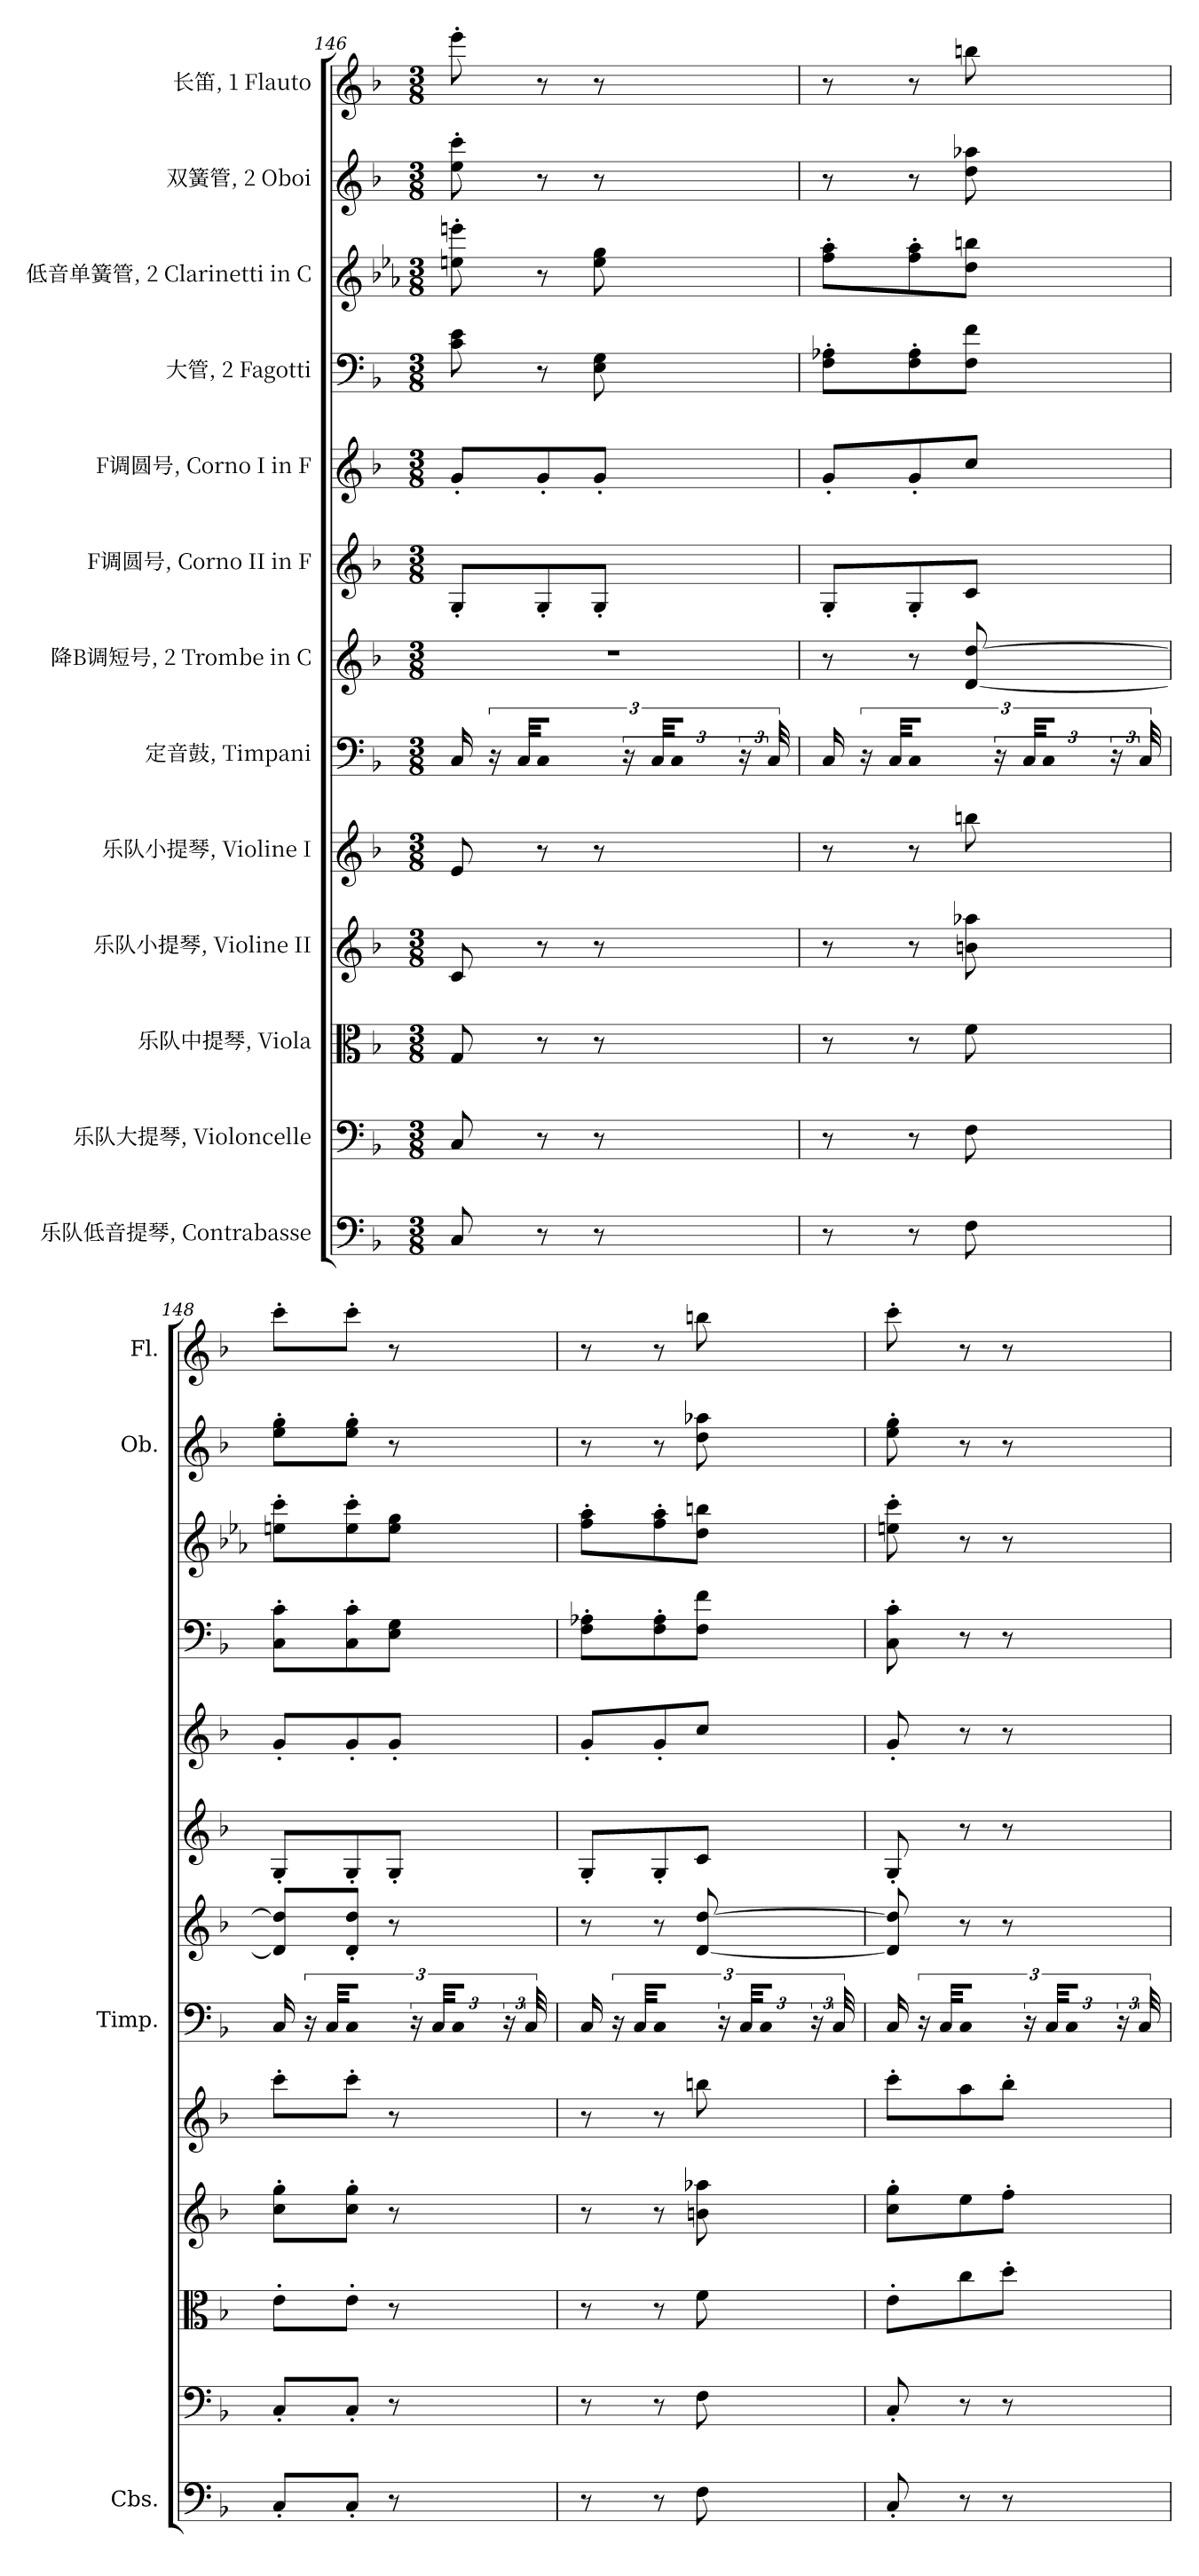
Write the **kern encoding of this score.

**kern	**kern	**kern	**kern	**kern	**kern	**kern	**kern	**kern	**kern	**kern	**kern	**kern
*part13	*part12	*part11	*part10	*part9	*part8	*part7	*part6	*part5	*part4	*part3	*part2	*part1
*staff13	*staff12	*staff11	*staff10	*staff9	*staff8	*staff7	*staff6	*staff5	*staff4	*staff3	*staff2	*staff1
*I"乐队低音提琴, Contrabasse	*I"乐队大提琴, Violoncelle	*I"乐队中提琴, Viola	*I"乐队小提琴, Violine II	*I"乐队小提琴, Violine I	*I"定音鼓, Timpani	*I"降B调短号, 2 Trombe in C	*I"F调圆号, Corno II in F	*I"F调圆号, Corno I in F	*I"大管, 2 Fagotti	*I"低音单簧管, 2 Clarinetti in C	*I"双簧管, 2 Oboi	*I"长笛, 1 Flauto
*I'Cbs.	*	*	*	*	*I'Timp.	*	*	*	*	*	*I'Ob.	*I'Fl.
!!LO:PB:g=z
*clefF4	*clefF4	*clefC3	*clefG2	*clefG2	*clefF4	*clefG2	*clefG2	*clefG2	*clefF4	*clefG2	*clefG2	*clefG2
*ITrd7c12	*	*	*	*	*	*ITrd1c2	*ITrd4c7	*ITrd4c7	*	*ITrd8c14	*	*
*k[b-]	*k[b-]	*k[b-]	*k[b-]	*k[b-]	*k[b-]	*k[b-e-a-]	*k[b-e-]	*k[b-e-]	*k[b-]	*k[b-e-a-]	*k[b-]	*k[b-]
*M3/8	*M3/8	*M3/8	*M3/8	*M3/8	*M3/8	*M3/8	*M3/8	*M3/8	*M3/8	*M3/8	*M3/8	*M3/8
*MM42	*MM42	*MM42	*MM42	*MM42	*MM42	*MM42	*MM42	*MM42	*MM42	*MM42	*MM42	*MM42
=146	=146	=146	=146	=146	=146	=146	=146	=146	=146	=146	=146	=146
8CC/	8C/	8G/	8c/	8e/	16C/	4.r	8C'/L	8c'/L	8c\ 8e\	8en\' 8een\'	8ee\' 8ccc\'	8eee'\
.	.	.	.	.	24r	.	.	.	.	.	.	.
.	.	.	.	.	48C/KLL	.	.	.	.	.	.	.
*	*	*	*	*	*	*	*	*	*	*	*	*MM46
8r	8r	8r	8r	8r	16C/JJ	.	8C'/	8c'/	8r	8r	8r	8r
.	.	.	.	.	24r	.	.	.	.	.	.	.
.	.	.	.	.	48C/KLL	.	.	.	.	.	.	.
8r	8r	8r	8r	8r	16C/JJ	.	8C'/J	8c'/J	8E\ 8G\	8e\ 8g\	8r	8r
.	.	.	.	.	24r	.	.	.	.	.	.	.
.	.	.	.	.	48C/	.	.	.	.	.	.	.
=147	=147	=147	=147	=147	=147	=147	=147	=147	=147	=147	=147	=147
*	*	*	*	*	*	*	*	*	*	*	*	*MM42
8r	8r	8r	8r	8r	16C/	8r	8C'/L	8c'/L	8F\' 8A-X\'L	8f\' 8a-\'L	8r	8r
.	.	.	.	.	24r	.	.	.	.	.	.	.
.	.	.	.	.	48C/KLL	.	.	.	.	.	.	.
*	*	*	*	*	*	*	*	*	*	*	*	*MM46
8r	8r	8r	8r	8r	16C/JJ	8r	8C'/	8c'/	8F\' 8A-\'	8f\' 8a-\'	8r	8r
.	.	.	.	.	24r	.	.	.	.	.	.	.
.	.	.	.	.	48C/KLL	.	.	.	.	.	.	.
8FF\	8F\	8f\	8bn\ 8aa-X\	8bbn\	16C/JJ	[8c/ [8cc/	8F/J	8f/J	8F\ 8f\J	8d\ 8bn\J	8dd\ 8aa-X\	8bbn\
.	.	.	.	.	24r	.	.	.	.	.	.	.
.	.	.	.	.	48C/	.	.	.	.	.	.	.
=148	=148	=148	=148	=148	=148	=148	=148	=148	=148	=148	=148	=148
*	*	*	*	*	*	*	*	*	*	*	*	*MM42
8CC'/L	8C'/L	8e'\L	8cc\' 8gg\'L	8ccc'\L	16C/	8c/] 8cc/]L	8C'/L	8c'/L	8C\' 8c\'L	8en\' 8cc\'L	8ee\' 8gg\'L	8ccc'\L
.	.	.	.	.	24r	.	.	.	.	.	.	.
.	.	.	.	.	48C/KLL	.	.	.	.	.	.	.
*	*	*	*	*	*	*	*	*	*	*	*	*MM46
8CC'/J	8C'/J	8e'\J	8cc\' 8gg\'J	8ccc'\J	16C/JJ	8c/' 8cc/'J	8C'/	8c'/	8C\' 8c\'	8e\' 8cc\'	8ee\' 8gg\'J	8ccc'\J
.	.	.	.	.	24r	.	.	.	.	.	.	.
.	.	.	.	.	48C/KLL	.	.	.	.	.	.	.
8r	8r	8r	8r	8r	16C/JJ	8r	8C'/J	8c'/J	8E\ 8G\J	8e\ 8g\J	8r	8r
.	.	.	.	.	24r	.	.	.	.	.	.	.
.	.	.	.	.	48C/	.	.	.	.	.	.	.
=149	=149	=149	=149	=149	=149	=149	=149	=149	=149	=149	=149	=149
*	*	*	*	*	*	*	*	*	*	*	*	*MM42
8r	8r	8r	8r	8r	16C/	8r	8C'/L	8c'/L	8F\' 8A-X\'L	8f\' 8a-\'L	8r	8r
.	.	.	.	.	24r	.	.	.	.	.	.	.
.	.	.	.	.	48C/KLL	.	.	.	.	.	.	.
*	*	*	*	*	*	*	*	*	*	*	*	*MM46
8r	8r	8r	8r	8r	16C/JJ	8r	8C'/	8c'/	8F\' 8A-\'	8f\' 8a-\'	8r	8r
.	.	.	.	.	24r	.	.	.	.	.	.	.
.	.	.	.	.	48C/KLL	.	.	.	.	.	.	.
8FF\	8F\	8f\	8bn\ 8aa-X\	8bbn\	16C/JJ	[8c/ [8cc/	8F/J	8f/J	8F\ 8f\J	8d\ 8bn\J	8dd\ 8aa-X\	8bbn\
.	.	.	.	.	24r	.	.	.	.	.	.	.
.	.	.	.	.	48C/	.	.	.	.	.	.	.
!!LO:PB:g=z
=150	=150	=150	=150	=150	=150	=150	=150	=150	=150	=150	=150	=150
*	*	*	*	*	*	*	*	*	*	*	*	*MM42
8CC'/	8C'/	8e'\L	8cc\' 8gg\'L	8ccc'\L	16C/	8c/] 8cc/]	8C'/	8c'/	8C\' 8c\'	8en\' 8cc\'	8ee\' 8gg\'	8ccc'\
.	.	.	.	.	24r	.	.	.	.	.	.	.
.	.	.	.	.	48C/KLL	.	.	.	.	.	.	.
*	*	*	*	*	*	*	*	*	*	*	*	*MM44
8r	8r	8cc\	8ee\	8aa\	16C/JJ	8r	8r	8r	8r	8r	8r	8r
.	.	.	.	.	24r	.	.	.	.	.	.	.
.	.	.	.	.	48C/KLL	.	.	.	.	.	.	.
8r	8r	8dd'\J	8ff'\J	8bb-'\J	16C/JJ	8r	8r	8r	8r	8r	8r	8r
.	.	.	.	.	24r	.	.	.	.	.	.	.
.	.	.	.	.	48C/	.	.	.	.	.	.	.
=	=	=	=	=	=	=	=	=	=	=	=	=
*-	*-	*-	*-	*-	*-	*-	*-	*-	*-	*-	*-	*-
